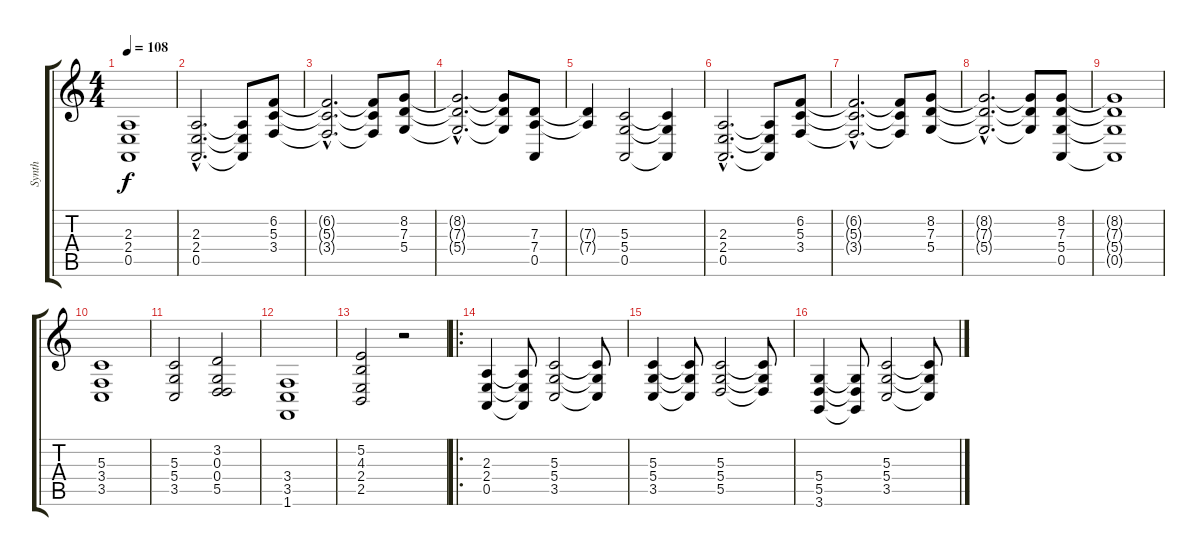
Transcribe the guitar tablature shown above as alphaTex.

\track ("Synth" "Synth") {instrument synthstrings1}
\staff {score tabs}
\tuning (E4 B3 G3 D3 A2 E2) {hide}
\ts (4 4)
\tempo 108
\clef g2
\ks c
(2.3 2.4 0.5).1{dy f} |
(2.3{hac} 2.4{hac} 0.5{hac}).2{d} (2.3{t} 2.4{t} 0.5{t}).8 (6.2 5.3 3.4).8 |
(6.2{hac t} 5.3{hac t} 3.4{hac t}).2{d} (6.2{t} 5.3{t} 3.4{t}).8 (8.2 7.3 5.4).8 |
(8.2{hac t} 7.3{hac t} 5.4{hac t}).2{d} (8.2{t} 7.3{t} 5.4{t}).8 (7.3 7.4 0.5).8 |
(7.3{t} 7.4{t}).4 (5.3 5.4 0.5).2 (5.3{t} 5.4{t} 0.5{t}).4 |
(2.3{hac} 2.4{hac} 0.5{hac}).2{d} (2.3{t} 2.4{t} 0.5{t}).8 (6.2 5.3 3.4).8 |
(6.2{hac t} 5.3{hac t} 3.4{hac t}).2{d} (6.2{t} 5.3{t} 3.4{t}).8 (8.2 7.3 5.4).8 |
(8.2{hac t} 7.3{hac t} 5.4{hac t}).2{d} (8.2{t} 7.3{t} 5.4{t}).8 (8.2 7.3 5.4 0.5).8 |
(8.2{t} 7.3{t} 5.4{t} 0.5{t}).1 |
(5.3 3.4 3.5).1 |
(5.3 5.4 3.5).2 (3.2 0.3 0.4 5.5).2 |
(3.4 3.5 1.6).1 |
(5.2 4.3 2.4 2.5).2 r.2 |
\ro
(2.3 2.4 0.5).4 (2.3{t} 2.4{t} 0.5{t}).8 (5.3 5.4 3.5).2 (5.3{t} 5.4{t} 3.5{t}).8 |
(5.3 5.4 3.5).4 (5.3{t} 5.4{t} 3.5{t}).8 (5.3 5.4 5.5).2 (5.3{t} 5.4{t} 5.5{t}).8 |
(5.4 5.5 3.6).4 (5.4{t} 5.5{t} 3.6{t}).8 (5.3 5.4 3.5).2 (5.3{t} 5.4{t} 3.5{t}).8
